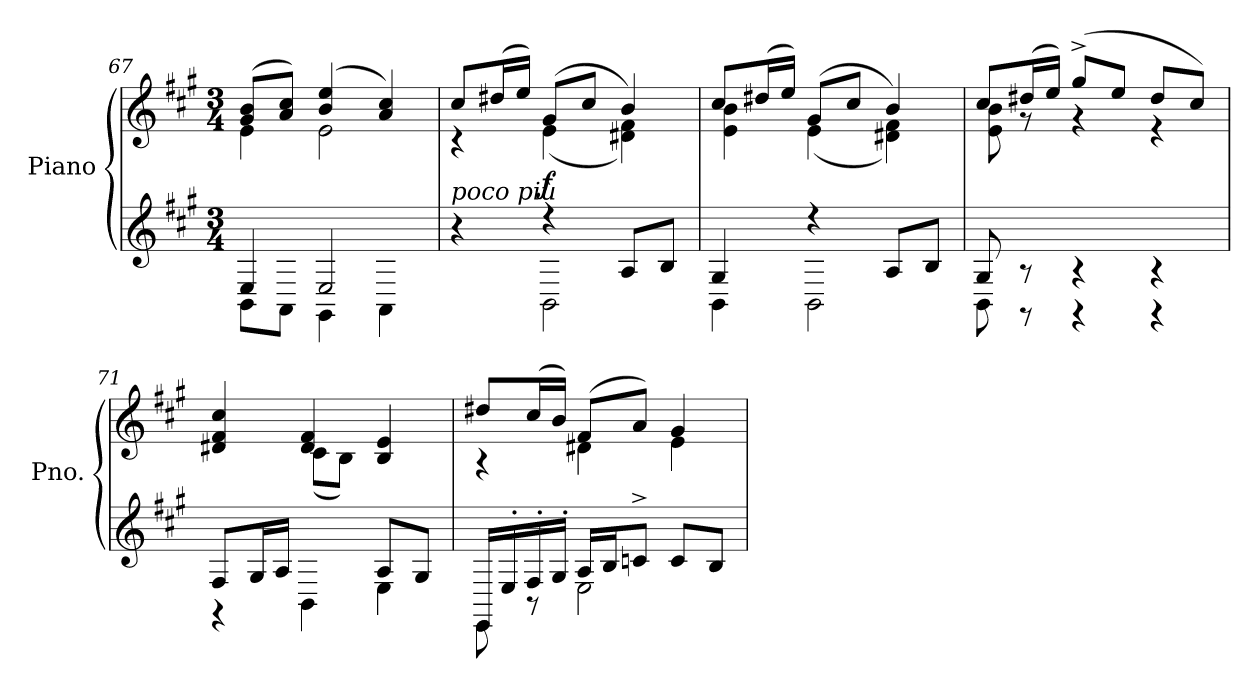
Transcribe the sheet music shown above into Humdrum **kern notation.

**kern	**kern	**dynam
*part1	*part1	*part1
*staff2	*staff1	*staff1/2
*I"Piano	*	*
*I'Pno.	*	*
*clefG2	*clefG2	*
*k[f#c#g#]	*k[f#c#g#]	*
*M3/4	*M3/4	*
=67	=67	=67
*^	*^	*
4E/	8BB\L	(>8g#/ 8b/L	4e\	.
.	8AA\J	8a/ 8cc#/J)	.	.
2E/	4GG#\	(>4b/ 4ee/	2e\	.
.	4AA\	4a/ 4cc#/)	.	.
!!LO:LB:g=z	!!
=68	=68	=68	=68	=68
!LO:TX:a:i:t=poco più	!	!	!	!
4r	4ryy	8cc#/L	4r	.
.	.	(>16dd#X/L	.	.
.	.	16ee/JJ)	.	.
!	!	!	!	!LO:DY:a=2
4r	2BB\	(>8g#/L	(<4e\	f
.	.	8cc#/J	.	.
8A/L	.	4b/)	4d#X\ 4f#\)	.
8B/J	.	.	.	.
=69	=69	=69	=69	=69
4G#/	4BB\	8cc#/L	4e\ 4b\	.
.	.	(>16dd#X/L	.	.
.	.	16ee/JJ)	.	.
4r	2BB\	(>8g#/L	(<4e\	.
.	.	8cc#/J	.	.
8A/L	.	4b/)	4d#X\ 4f#\)	.
8B/J	.	.	.	.
=70	=70	=70	=70	=70
8G#/	8BB\	8cc#/L	8e\ 8b\	.
8rGG	8rA	(>16dd#X/L	8r	.
.	.	16ee/JJ)	.	.
4rGG	4rA	(>8gg#^/L	4r	.
.	.	8ee/J	.	.
4rGG	4rA	8dd#/L	4r	.
.	.	8cc#/J)	.	.
=71	=71	=71	=71	=71
8F#/L	4r	4d#X/ 4f#/ 4cc#/	4ryy	.
16G#/L	.	.	.	.
16A/JJ	.	.	.	.
4ryy	4BB\	4d#/ 4f#/	(<8c#\L	.
.	.	.	8B\J)	.
8A/L	4E\	4B/ 4e/	4ryy	.
8G#/J	.	.	.	.
=72	=72	=72	=72	=72
16EE/LL	8EE\	8dd#X/L	4r	.
16E'/	.	.	.	.
16F#'/	8r	(>16cc#/L	.	.
16G#'/JJ	.	16b/JJ)	.	.
16A/LL	2E\	(>8f#/L	4d#X\	.
16B/J	.	.	.	.
8cn^/J	.	8a/J)	.	.
8c/L	.	4g#/	4e\	.
8B/J	.	.	.	.
*v	*v	*	*	*
*	*v	*v	*
=	=	=
*-	*-	*-
